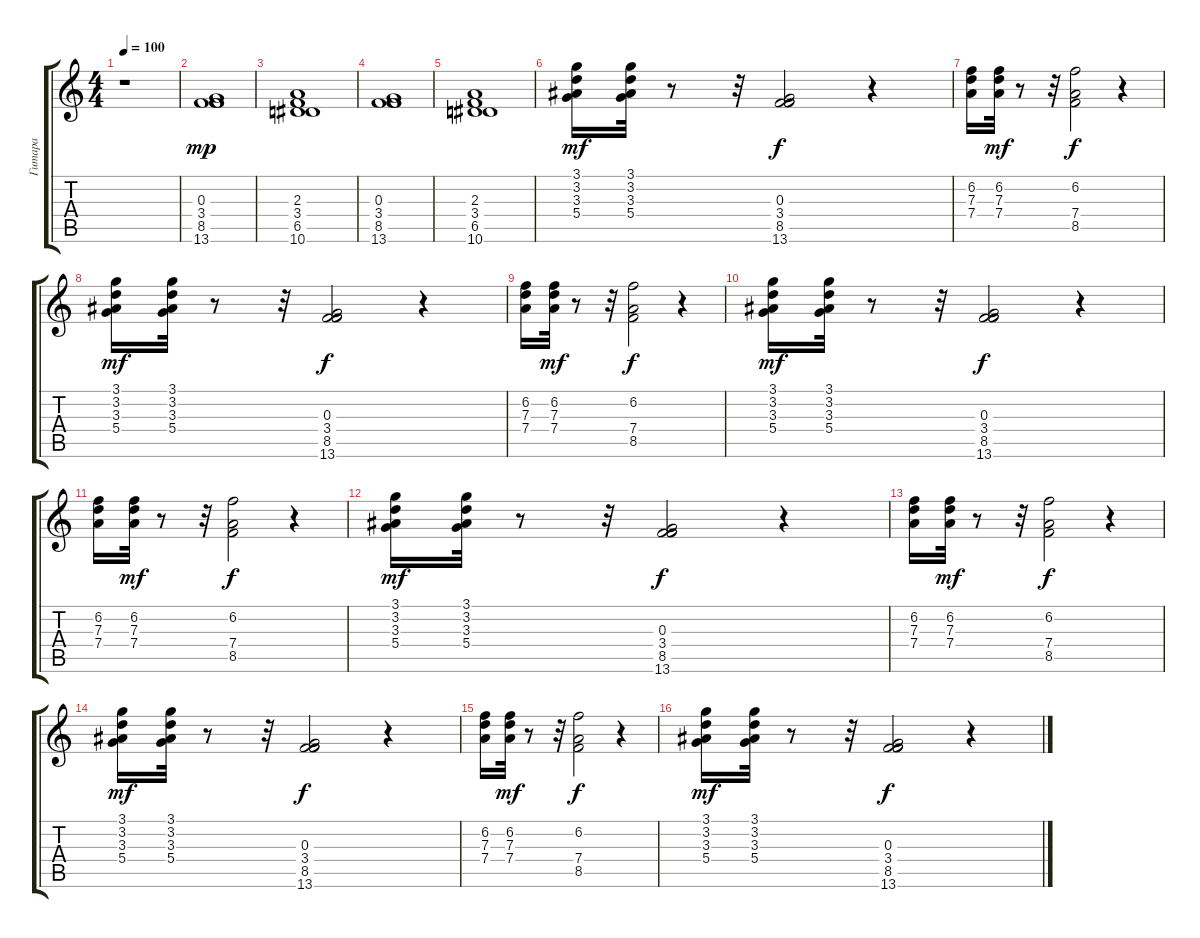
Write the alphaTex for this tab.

\track ("Гитара" "Гитара") {instrument electricguitarclean}
\staff {score tabs}
\tuning (E4 B3 G3 D3 A2 E2) {hide}
\ts (4 4)
\tempo 100
\clef g2
\ks c
r.1{dy mp instrument electricguitarclean} |
(0.3 3.4 8.5 13.6).1 |
(2.3 3.4 6.5 10.6).1 |
(0.3 3.4 8.5 13.6).1 |
(2.3 3.4 6.5 10.6).1 |
(3.1 3.2 3.3 5.4).16{dy mf} (3.1 3.2 3.3 5.4).32 r.8 r.32 (0.3 3.4 8.5 13.6).2{dy f} r.4 |
(6.2 7.3 7.4).16 (6.2 7.3 7.4).32{dy mf} r.8 r.32 (6.2 7.4 8.5).2{dy f} r.4 |
(3.1 3.2 3.3 5.4).16{dy mf} (3.1 3.2 3.3 5.4).32 r.8 r.32 (0.3 3.4 8.5 13.6).2{dy f} r.4 |
(6.2 7.3 7.4).16 (6.2 7.3 7.4).32{dy mf} r.8 r.32 (6.2 7.4 8.5).2{dy f} r.4 |
(3.1 3.2 3.3 5.4).16{dy mf} (3.1 3.2 3.3 5.4).32 r.8 r.32 (0.3 3.4 8.5 13.6).2{dy f} r.4 |
(6.2 7.3 7.4).16 (6.2 7.3 7.4).32{dy mf} r.8 r.32 (6.2 7.4 8.5).2{dy f} r.4 |
(3.1 3.2 3.3 5.4).16{dy mf} (3.1 3.2 3.3 5.4).32 r.8 r.32 (0.3 3.4 8.5 13.6).2{dy f} r.4 |
(6.2 7.3 7.4).16 (6.2 7.3 7.4).32{dy mf} r.8 r.32 (6.2 7.4 8.5).2{dy f} r.4 |
(3.1 3.2 3.3 5.4).16{dy mf} (3.1 3.2 3.3 5.4).32 r.8 r.32 (0.3 3.4 8.5 13.6).2{dy f} r.4 |
(6.2 7.3 7.4).16 (6.2 7.3 7.4).32{dy mf} r.8 r.32 (6.2 7.4 8.5).2{dy f} r.4 |
(3.1 3.2 3.3 5.4).16{dy mf} (3.1 3.2 3.3 5.4).32 r.8 r.32 (0.3 3.4 8.5 13.6).2{dy f} r.4
